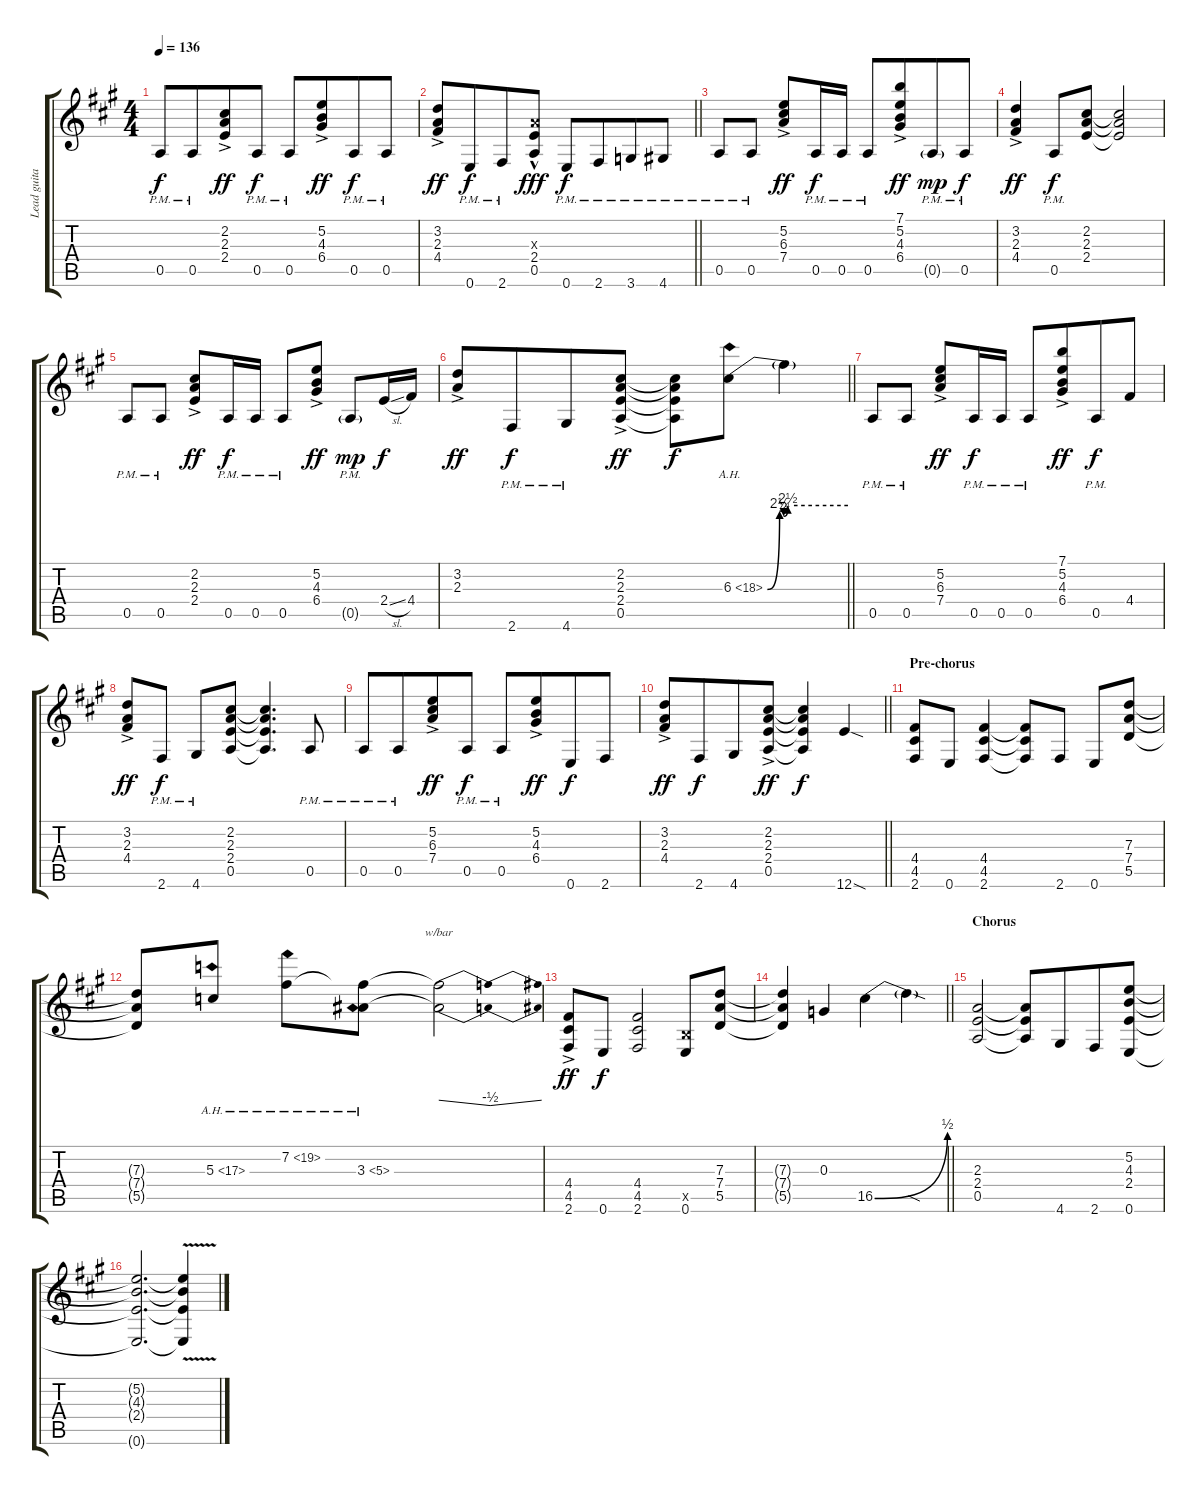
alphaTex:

\track ("Lead guitar (Randy Rhoads)" "Lead guita") {instrument distortionguitar}
\staff {score tabs}
\tuning (E4 B3 G3 D3 A2 E2) {hide}
\ts (4 4)
\tempo 136
\clef g2
\ks a
0.5{pm}.8{dy f} 0.5{pm}.8{beam merge} (2.2{ac} 2.3{ac} 2.4{ac}).8{dy ff} 0.5{pm}.8{dy f} 0.5{pm}.8 (5.2{ac} 4.3{ac} 6.4{ac}).8{dy ff beam merge} 0.5{pm}.8{dy f} 0.5{pm}.8 |
\barLineRight lightlight
(3.2{ac} 2.3{ac} 4.4{ac}).8{dy ff} 0.6{pm}.8{dy f beam merge} 2.6{pm}.8 (2.3{hac x} 2.4 0.5).8{dy fff} 0.6{pm}.8{dy f} 2.6{pm}.8{beam merge} 3.6{pm}.8 4.6{pm}.8 |
0.5{pm}.8 0.5{pm}.8 (5.2{ac} 6.3{ac} 7.4{ac}).8{dy ff} 0.5{pm}.16{dy f} 0.5{pm}.16 0.5{pm}.8{beam Up} (7.1{ac} 5.2{ac} 4.3{ac} 6.4{ac}).8{dy ff beam Up beam merge} 0.5{g pm}.8{dy mp beam Up} 0.5{pm}.8{dy f beam Up} |
(3.2{ac} 2.3{ac} 4.4{ac}).4{dy ff beam Up} 0.5{pm}.8{dy f} (2.2 2.3 2.4).8 (2.2{t} 2.3{t} 2.4{t}).2 |
0.5{pm}.8 0.5{pm}.8 (2.2{ac} 2.3{ac} 2.4{ac}).8{dy ff} 0.5{pm}.16{dy f} 0.5{pm}.16 0.5{pm}.8 (5.2{ac} 4.3{ac} 6.4{ac}).8{dy ff} 0.5{g pm}.8{dy mp} 2.4{sl}.16{dy f} 4.4.16 |
\barLineRight lightlight
(3.2{ac} 2.3{ac}).8{dy ff} 2.6{pm}.8{dy f beam merge} 4.6{pm}.8 (2.2{ac} 2.3{ac} 2.4{ac} 0.5{ac}).8{dy ff} (2.2{t} 2.3{t} 2.4{t} 0.5{t}).8{dy f beam Down} 6.3{be (custom 0 0 9 9 12 8 15 10 60 10) ah 12}.8{beam Down} 6.3{t}.4 |
0.5{pm}.8 0.5{pm}.8 (5.2{ac} 6.3{ac} 7.4{ac}).8{dy ff} 0.5{pm}.16{dy f} 0.5{pm}.16 0.5{pm}.8{beam Up} (7.1{ac} 5.2{ac} 4.3{ac} 6.4{ac}).8{dy ff beam Up beam merge} 0.5{pm}.8{dy f beam Up} 4.4.8{beam Up} |
(3.2{ac} 2.3{ac} 4.4{ac}).8{dy ff} 2.6{pm}.8{dy f} 4.6{pm}.8 (2.2 2.3 2.4 0.5).8 (2.2{t} 2.3{t} 2.4{t} 0.5{t}).4{d} 0.5{pm}.8 |
0.5{pm}.8 0.5{pm}.8{beam merge} (5.2{ac} 6.3{ac} 7.4{ac}).8{dy ff} 0.5{pm}.8{dy f} 0.5{pm}.8 (5.2{ac} 4.3{ac} 6.4{ac}).8{dy ff beam merge} 0.6.8{dy f} 2.6.8 |
\barLineRight lightlight
(3.2{ac} 2.3{ac} 4.4{ac}).8{dy ff} 2.6.8{dy f beam merge} 4.6.8 (2.2{ac} 2.3{ac} 2.4{ac} 0.5{ac}).8{dy ff} (2.2{t} 2.3{t} 2.4{t} 0.5{t}).4{dy f} 12.6{sod}.4 |
\section ("" "Pre-chorus")
(4.4 4.5 2.6).8 0.6.8 (4.4 4.5 2.6).4 (4.4{t} 4.5{t} 2.6{t}).8 2.6.8 0.6.8 (7.3 7.4 5.5).8 |
(7.3{t} 7.4{t} 5.5{t}).8 5.3{ah 12}.8 7.2{ah 12}.8 (7.2{t} 3.3{ah 2}).8 (7.2{t} 3.3{t}).2{tbe (dip default 0 0 30 -2 60 0)} |
(4.4{ac} 4.5{ac} 2.6{ac}).8{dy ff} 0.6.8{dy f} (4.4 4.5 2.6).2 (2.5{x} 0.6).8 (7.3 7.4 5.5).8 |
\barLineRight lightlight
(7.3{t} 7.4{t} 5.5{t}).4 0.3.4 16.5{be (bend 0 0 60 2)}.4 16.5{sod t}.4 |
\section ("" "Chorus")
(2.3 2.4 0.5).2 (2.3{t} 2.4{t} 0.5{t}).8 4.6.8{beam merge} 2.6.8 (5.2 4.3 2.4 0.6).8 |
(5.2{t} 4.3{t} 2.4{t} 0.6{t}).2{d} (5.2{v t} 4.3{v t} 2.4{v t} 0.6{v t}).4
